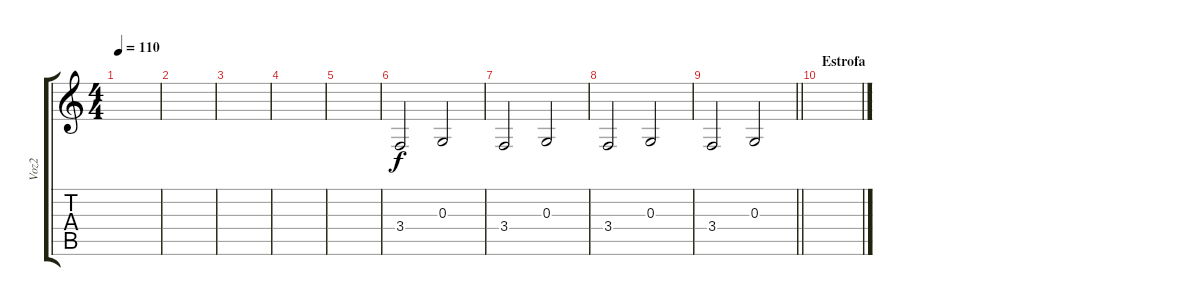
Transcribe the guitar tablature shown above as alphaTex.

\track ("Voz2" "Voz2") {instrument tenorsax}
\staff {score tabs}
\tuning (E4 B3 G3 D3 A2 E2) {hide}
\ts (4 4)
\tempo 110
\clef g2
\ks c
|
|
|
|
|
3.4.2 0.3.2 |
3.4.2 0.3.2 |
3.4.2 0.3.2 |
\barLineRight lightlight
3.4.2 0.3.2 |
\section ("" "Estrofa")
